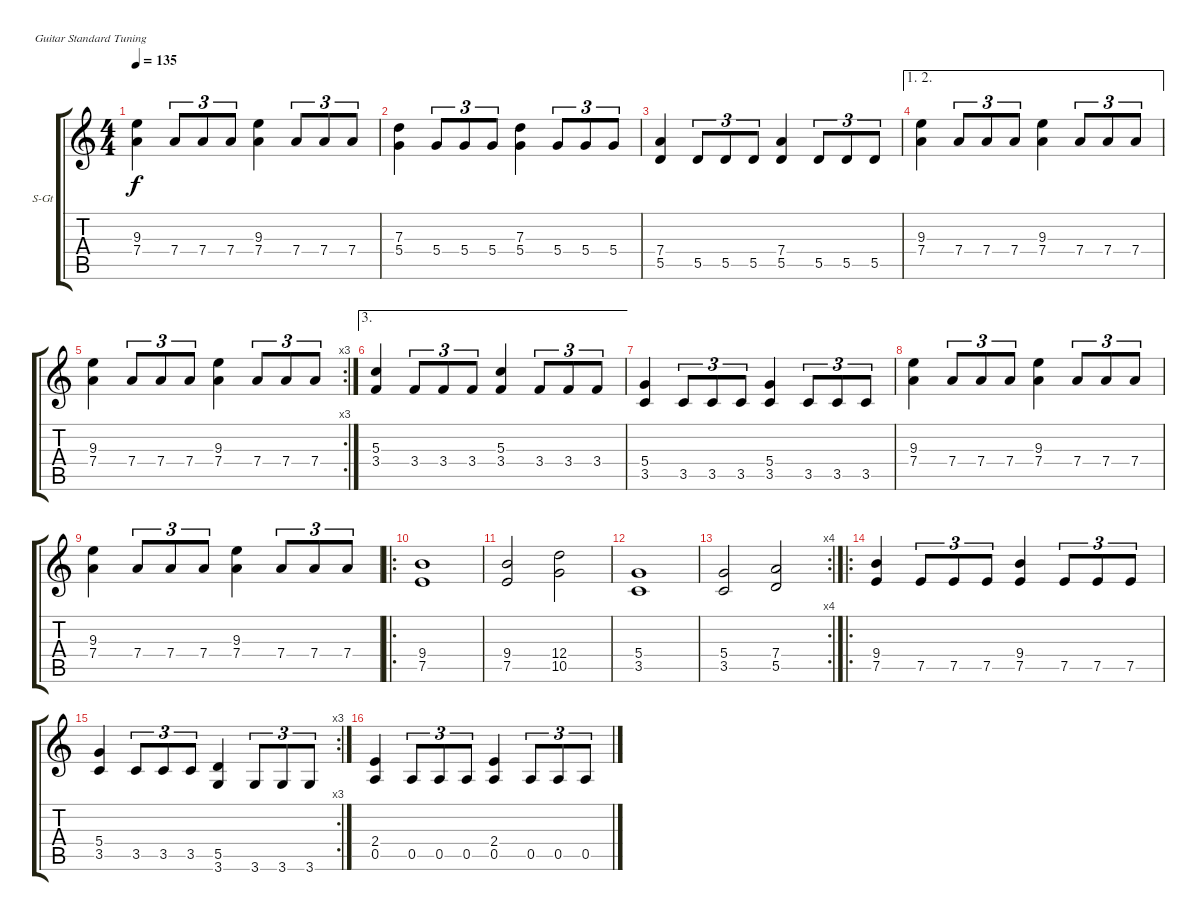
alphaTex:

\bracketExtendMode groupsimilarinstruments
\firstSystemTrackNameOrientation horizontal
\otherSystemsTrackNameOrientation horizontal
\track ("Acoustic Guitar" "S-Gt") {instrument acousticguitarsteel}
\staff {score tabs}
\tuning (E4 B3 G3 D3 A2 E2)
\ts (4 4)
\tempo 135
\clef g2
\scale
0.333333
\ks c
(9.3 7.4).4{dy f} 7.4.8{tu (3 2)} 7.4.8{tu (3 2)} 7.4.8{tu (3 2)} (9.3 7.4).4 7.4.8{tu (3 2)} 7.4.8{tu (3 2)} 7.4.8{tu (3 2)} |
\scale
0.333333 (7.3 5.4).4 5.4.8{tu (3 2)} 5.4.8{tu (3 2)} 5.4.8{tu (3 2)} (7.3 5.4).4 5.4.8{tu (3 2)} 5.4.8{tu (3 2)} 5.4.8{tu (3 2)} |
\scale
0.333333 (7.4 5.5).4 5.5.8{tu (3 2)} 5.5.8{tu (3 2)} 5.5.8{tu (3 2)} (7.4 5.5).4 5.5.8{tu (3 2)} 5.5.8{tu (3 2)} 5.5.8{tu (3 2)} |
\ae (1 2)
\scale
0.322751 (9.3 7.4).4 7.4.8{tu (3 2)} 7.4.8{tu (3 2)} 7.4.8{tu (3 2)} (9.3 7.4).4 7.4.8{tu (3 2)} 7.4.8{tu (3 2)} 7.4.8{tu (3 2)} |
\rc 3
\scale
0.354497 (9.3 7.4).4 7.4.8{tu (3 2)} 7.4.8{tu (3 2)} 7.4.8{tu (3 2)} (9.3 7.4).4 7.4.8{tu (3 2)} 7.4.8{tu (3 2)} 7.4.8{tu (3 2)} |
\ae 3
\scale
0.322751 (5.3 3.4).4 3.4.8{tu (3 2)} 3.4.8{tu (3 2)} 3.4.8{tu (3 2)} (5.3 3.4).4 3.4.8{tu (3 2)} 3.4.8{tu (3 2)} 3.4.8{tu (3 2)} |
\scale
0.333333 (5.4 3.5).4 3.5.8{tu (3 2)} 3.5.8{tu (3 2)} 3.5.8{tu (3 2)} (5.4 3.5).4 3.5.8{tu (3 2)} 3.5.8{tu (3 2)} 3.5.8{tu (3 2)} |
\scale
0.333333 (9.3 7.4).4 7.4.8{tu (3 2)} 7.4.8{tu (3 2)} 7.4.8{tu (3 2)} (9.3 7.4).4 7.4.8{tu (3 2)} 7.4.8{tu (3 2)} 7.4.8{tu (3 2)} |
\scale
0.333333 (9.3 7.4).4 7.4.8{tu (3 2)} 7.4.8{tu (3 2)} 7.4.8{tu (3 2)} (9.3 7.4).4 7.4.8{tu (3 2)} 7.4.8{tu (3 2)} 7.4.8{tu (3 2)} |
\ro
\scale
0.374359 (9.4 7.5).1 |
\scale
0.312821 (9.4 7.5).2 (12.4 10.5).2 |
\scale
0.312821 (5.4 3.5).1 |
\rc 4
\scale
0.323671 (5.4 3.5).2 (7.4 5.5).2 |
\ro
\scale
0.352657 (9.4 7.5).4 7.5.8{tu (3 2)} 7.5.8{tu (3 2)} 7.5.8{tu (3 2)} (9.4 7.5).4 7.5.8{tu (3 2)} 7.5.8{tu (3 2)} 7.5.8{tu (3 2)} |
\rc 3
\scale
0.323671 (5.4 3.5).4 3.5.8{tu (3 2)} 3.5.8{tu (3 2)} 3.5.8{tu (3 2)} (5.5 3.6).4 3.6.8{tu (3 2)} 3.6.8{tu (3 2)} 3.6.8{tu (3 2)} |
\scale
0.333333 (2.4 0.5).4 0.5.8{tu (3 2)} 0.5.8{tu (3 2)} 0.5.8{tu (3 2)} (2.4 0.5).4 0.5.8{tu (3 2)} 0.5.8{tu (3 2)} 0.5.8{tu (3 2)}
